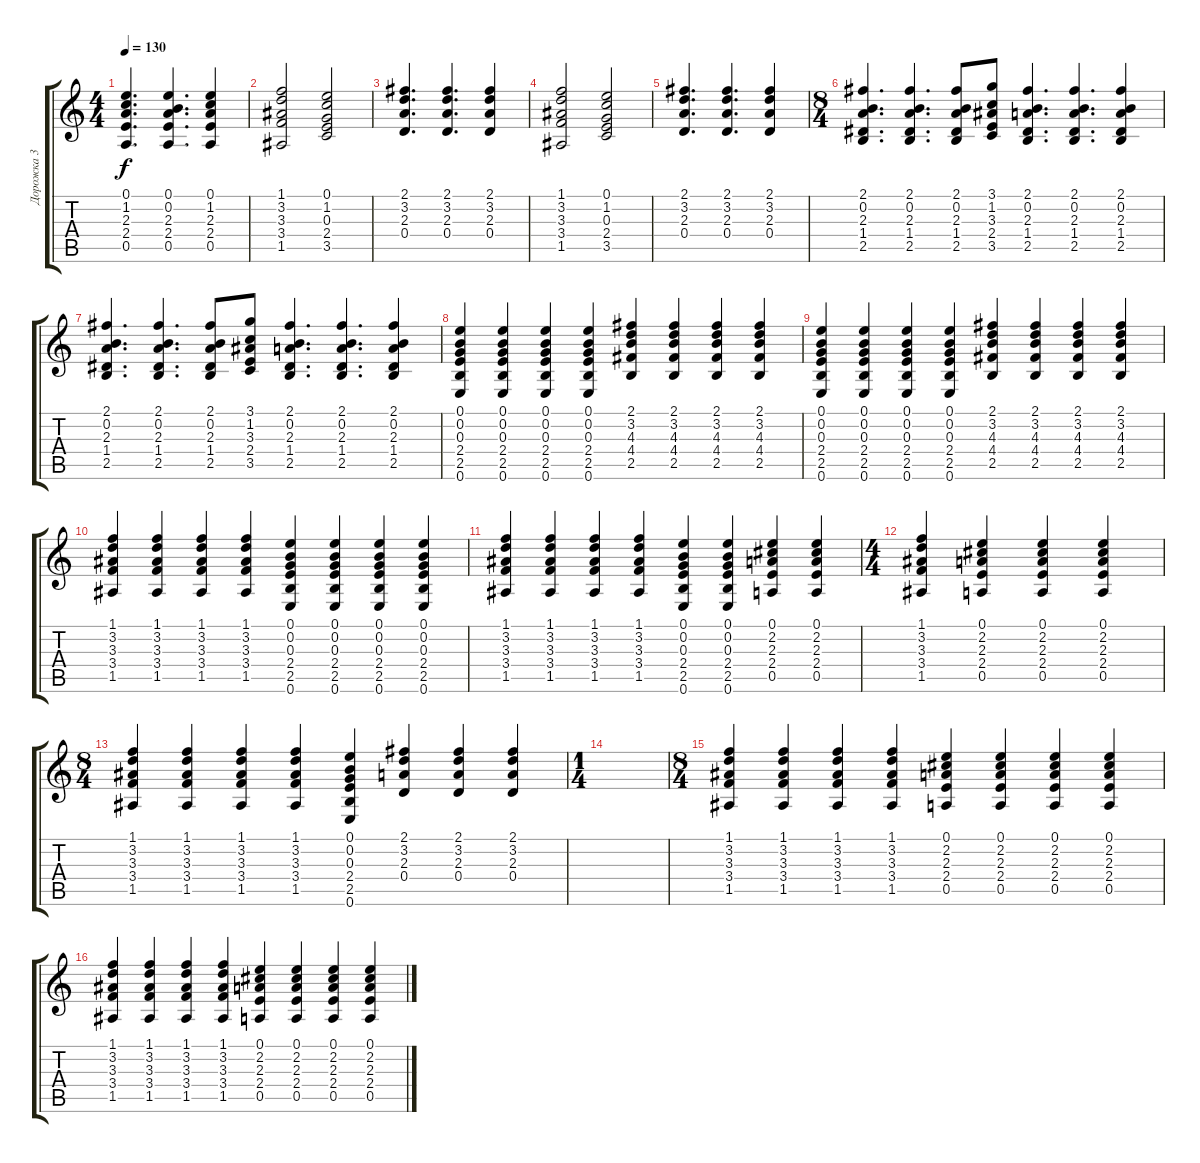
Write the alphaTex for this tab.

\track ("Дорожка 3" "Дорожка 3") {instrument acousticguitarsteel}
\staff {score tabs}
\tuning (E4 B3 G3 D3 A2 E2) {hide}
\ts (4 4)
\tempo 130
\clef g2
\ks c
(0.1 1.2 2.3 2.4 0.5).4{d dy f} (0.1 0.2 2.3 2.4 0.5).4{d} (0.1 1.2 2.3 2.4 0.5).4 |
(1.1 3.2 3.3 3.4 1.5).2 (0.1 1.2 0.3 2.4 3.5).2 |
(2.1 3.2 2.3 0.4).4{d} (2.1 3.2 2.3 0.4).4{d} (2.1 3.2 2.3 0.4).4 |
(1.1 3.2 3.3 3.4 1.5).2 (0.1 1.2 0.3 2.4 3.5).2 |
(2.1 3.2 2.3 0.4).4{d} (2.1 3.2 2.3 0.4).4{d} (2.1 3.2 2.3 0.4).4 |
\ts (8 4)
(2.1 0.2 2.3 1.4 2.5).4{d} (2.1 0.2 2.3 1.4 2.5).4{d} (2.1 0.2 2.3 1.4 2.5).8 (3.1 1.2 3.3 2.4 3.5).8 (2.1 0.2 2.3 1.4 2.5).4{d} (2.1 0.2 2.3 1.4 2.5).4{d} (2.1 0.2 2.3 1.4 2.5).4 |
(2.1 0.2 2.3 1.4 2.5).4{d} (2.1 0.2 2.3 1.4 2.5).4{d} (2.1 0.2 2.3 1.4 2.5).8 (3.1 1.2 3.3 2.4 3.5).8 (2.1 0.2 2.3 1.4 2.5).4{d} (2.1 0.2 2.3 1.4 2.5).4{d} (2.1 0.2 2.3 1.4 2.5).4 |
(0.1 0.2 0.3 2.4 2.5 0.6).4 (0.1 0.2 0.3 2.4 2.5 0.6).4 (0.1 0.2 0.3 2.4 2.5 0.6).4 (0.1 0.2 0.3 2.4 2.5 0.6).4 (2.1 3.2 4.3 4.4 2.5).4 (2.1 3.2 4.3 4.4 2.5).4 (2.1 3.2 4.3 4.4 2.5).4 (2.1 3.2 4.3 4.4 2.5).4 |
(0.1 0.2 0.3 2.4 2.5 0.6).4 (0.1 0.2 0.3 2.4 2.5 0.6).4 (0.1 0.2 0.3 2.4 2.5 0.6).4 (0.1 0.2 0.3 2.4 2.5 0.6).4 (2.1 3.2 4.3 4.4 2.5).4 (2.1 3.2 4.3 4.4 2.5).4 (2.1 3.2 4.3 4.4 2.5).4 (2.1 3.2 4.3 4.4 2.5).4 |
(1.1 3.2 3.3 3.4 1.5).4 (1.1 3.2 3.3 3.4 1.5).4 (1.1 3.2 3.3 3.4 1.5).4 (1.1 3.2 3.3 3.4 1.5).4 (0.1 0.2 0.3 2.4 2.5 0.6).4 (0.1 0.2 0.3 2.4 2.5 0.6).4 (0.1 0.2 0.3 2.4 2.5 0.6).4 (0.1 0.2 0.3 2.4 2.5 0.6).4 |
(1.1 3.2 3.3 3.4 1.5).4 (1.1 3.2 3.3 3.4 1.5).4 (1.1 3.2 3.3 3.4 1.5).4 (1.1 3.2 3.3 3.4 1.5).4 (0.1 0.2 0.3 2.4 2.5 0.6).4 (0.1 0.2 0.3 2.4 2.5 0.6).4 (0.1 2.2 2.3 2.4 0.5).4 (0.1 2.2 2.3 2.4 0.5).4 |
\ts (4 4)
(1.1 3.2 3.3 3.4 1.5).4 (0.1 2.2 2.3 2.4 0.5).4 (0.1 2.2 2.3 2.4 0.5).4 (0.1 2.2 2.3 2.4 0.5).4 |
\ts (8 4)
(1.1 3.2 3.3 3.4 1.5).4 (1.1 3.2 3.3 3.4 1.5).4 (1.1 3.2 3.3 3.4 1.5).4 (1.1 3.2 3.3 3.4 1.5).4 (0.1 0.2 0.3 2.4 2.5 0.6).4 (2.1 3.2 2.3 0.4).4 (2.1 3.2 2.3 0.4).4 (2.1 3.2 2.3 0.4).4 |
\ts (1 4)
|
\ts (8 4)
(1.1 3.2 3.3 3.4 1.5).4 (1.1 3.2 3.3 3.4 1.5).4 (1.1 3.2 3.3 3.4 1.5).4 (1.1 3.2 3.3 3.4 1.5).4 (0.1 2.2 2.3 2.4 0.5).4 (0.1 2.2 2.3 2.4 0.5).4 (0.1 2.2 2.3 2.4 0.5).4 (0.1 2.2 2.3 2.4 0.5).4 |
(1.1 3.2 3.3 3.4 1.5).4 (1.1 3.2 3.3 3.4 1.5).4 (1.1 3.2 3.3 3.4 1.5).4 (1.1 3.2 3.3 3.4 1.5).4 (0.1 2.2 2.3 2.4 0.5).4 (0.1 2.2 2.3 2.4 0.5).4 (0.1 2.2 2.3 2.4 0.5).4 (0.1 2.2 2.3 2.4 0.5).4
